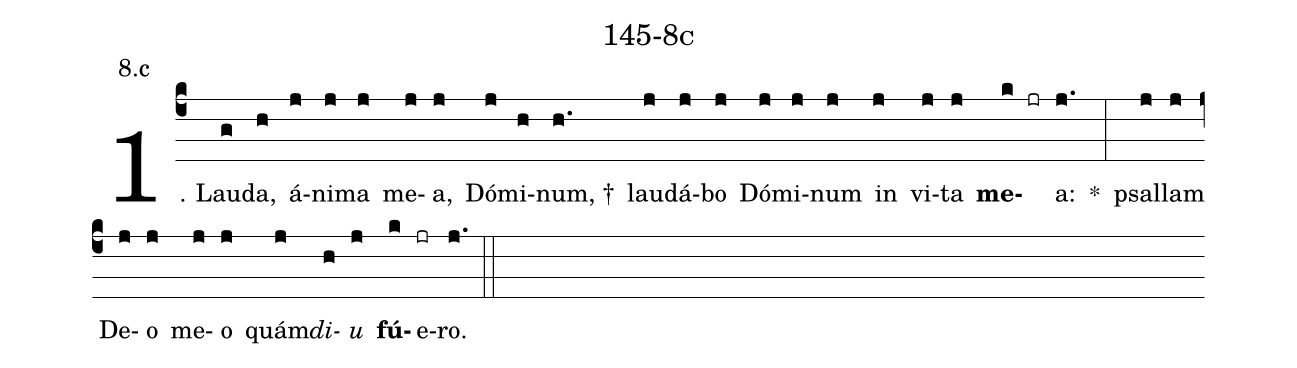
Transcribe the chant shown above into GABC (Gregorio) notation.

name: 145-8c;
annotation: 8.c;
%%
(c4)1. Lau(g)da,(h) á(j)ni(j)ma(j) me(j)a,(j) Dó(j)mi(h)num, †(h.) lau(j)dá(j)bo(j) Dó(j)mi(j)num(j) in(j) vi(j)ta(j) <b>me</b>(k jr)a:(j.) *(:) psal(j)lam(j) De(j)o(j) me(j)o(j) quám(j)<i>di</i>(h)<i>u</i>(j) <b>fú</b>(k)e(jr)ro.(j.) (::)
